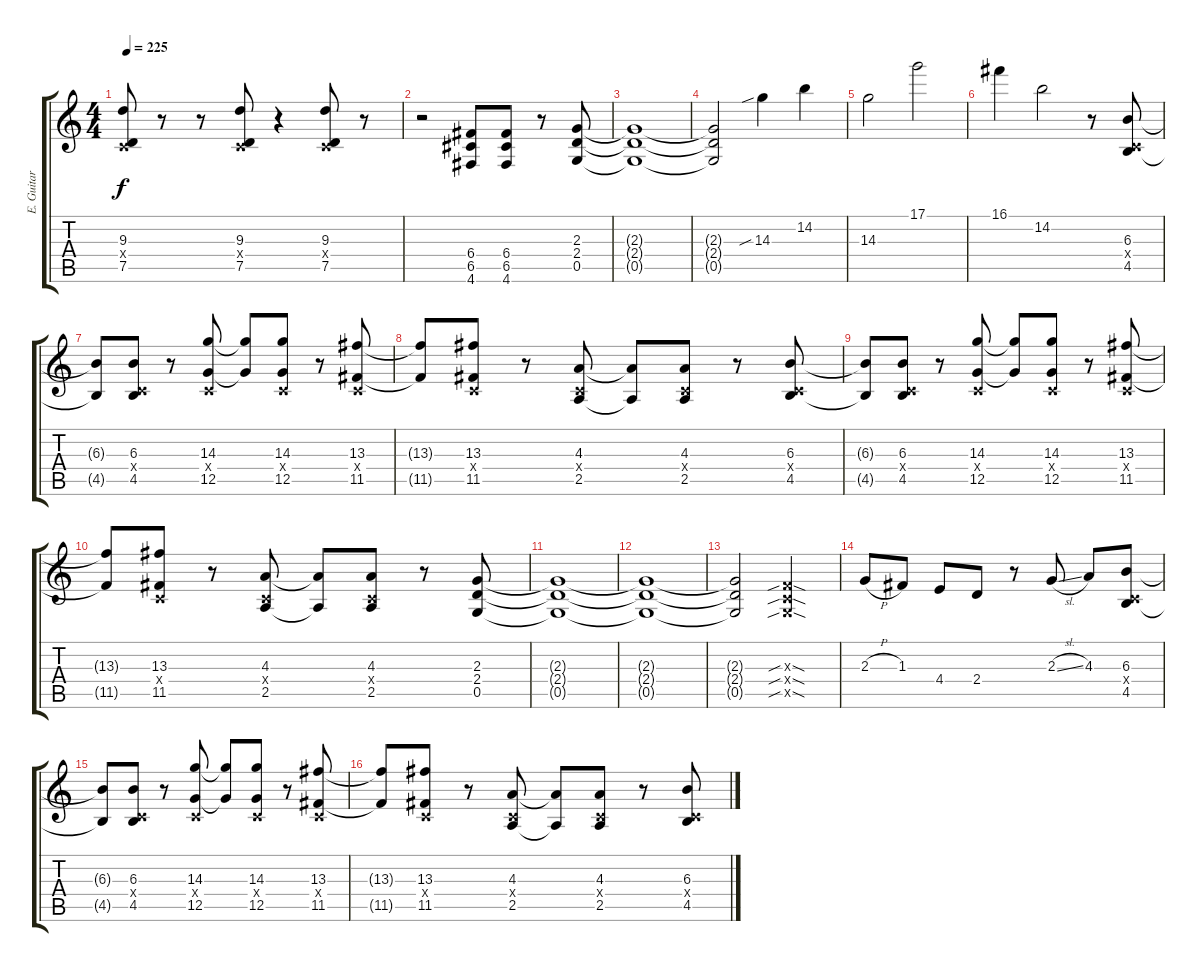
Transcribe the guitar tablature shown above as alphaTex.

\track ("E. Guitar II (Aoi)" "E. Guitar ") {instrument overdrivenguitar}
\staff {score tabs}
\tuning (D4 A3 F3 C3 G2 D2) {hide}
\ts (4 4)
\tempo 225
\clef g2
\ks c
(9.3 0.4{x} 7.5).8{dy f} r.8 r.8 (9.3 0.4{x} 7.5).8 r.4 (9.3 0.4{x} 7.5).8 r.8 |
r.2 (6.4 6.5 4.6).8 (6.4 6.5 4.6).8 r.8 (2.3 2.4 0.5).8 |
(2.3{t} 2.4{t} 0.5{t}).1 |
(2.3{t} 2.4{t} 0.5{t}).2 14.3{sib}.4 14.2.4 |
14.3.2 17.1.2 |
16.1.4 14.2.2 r.8 (6.3 0.4{x} 4.5).8 |
(6.3{t} 4.5{t}).8 (6.3 0.4{x} 4.5).8 r.8 (14.3 0.4{x} 12.5).8 (14.3{t} 12.5{t}).8 (14.3 0.4{x} 12.5).8 r.8 (13.3 0.4{x} 11.5).8 |
(13.3{t} 11.5{t}).8 (13.3 0.4{x} 11.5).8 r.8 (4.3 0.4{x} 2.5).8 (4.3{t} 2.5{t}).8 (4.3 0.4{x} 2.5).8 r.8 (6.3 0.4{x} 4.5).8 |
(6.3{t} 4.5{t}).8 (6.3 0.4{x} 4.5).8 r.8 (14.3 0.4{x} 12.5).8 (14.3{t} 12.5{t}).8 (14.3 0.4{x} 12.5).8 r.8 (13.3 0.4{x} 11.5).8 |
(13.3{t} 11.5{t}).8 (13.3 0.4{x} 11.5).8 r.8 (4.3 0.4{x} 2.5).8 (4.3{t} 2.5{t}).8 (4.3 0.4{x} 2.5).8 r.8 (2.3 2.4 0.5).8 |
(2.3{t} 2.4{t} 0.5{t}).1 |
(2.3{t} 2.4{t} 0.5{t}).1 |
(2.3{t} 2.4{t} 0.5{t}).2 (0.3{sib sod x} 0.4{sib sod x} 0.5{sib sod x}).2 |
2.3{h}.8 1.3.8 4.4.8 2.4.8 r.8 2.3{sl}.8 4.3.8 (6.3 0.4{x} 4.5).8 |
(6.3{t} 4.5{t}).8 (6.3 0.4{x} 4.5).8 r.8 (14.3 0.4{x} 12.5).8 (14.3{t} 12.5{t}).8 (14.3 0.4{x} 12.5).8 r.8 (13.3 0.4{x} 11.5).8 |
(13.3{t} 11.5{t}).8 (13.3 0.4{x} 11.5).8 r.8 (4.3 0.4{x} 2.5).8 (4.3{t} 2.5{t}).8 (4.3 0.4{x} 2.5).8 r.8 (6.3 0.4{x} 4.5).8
